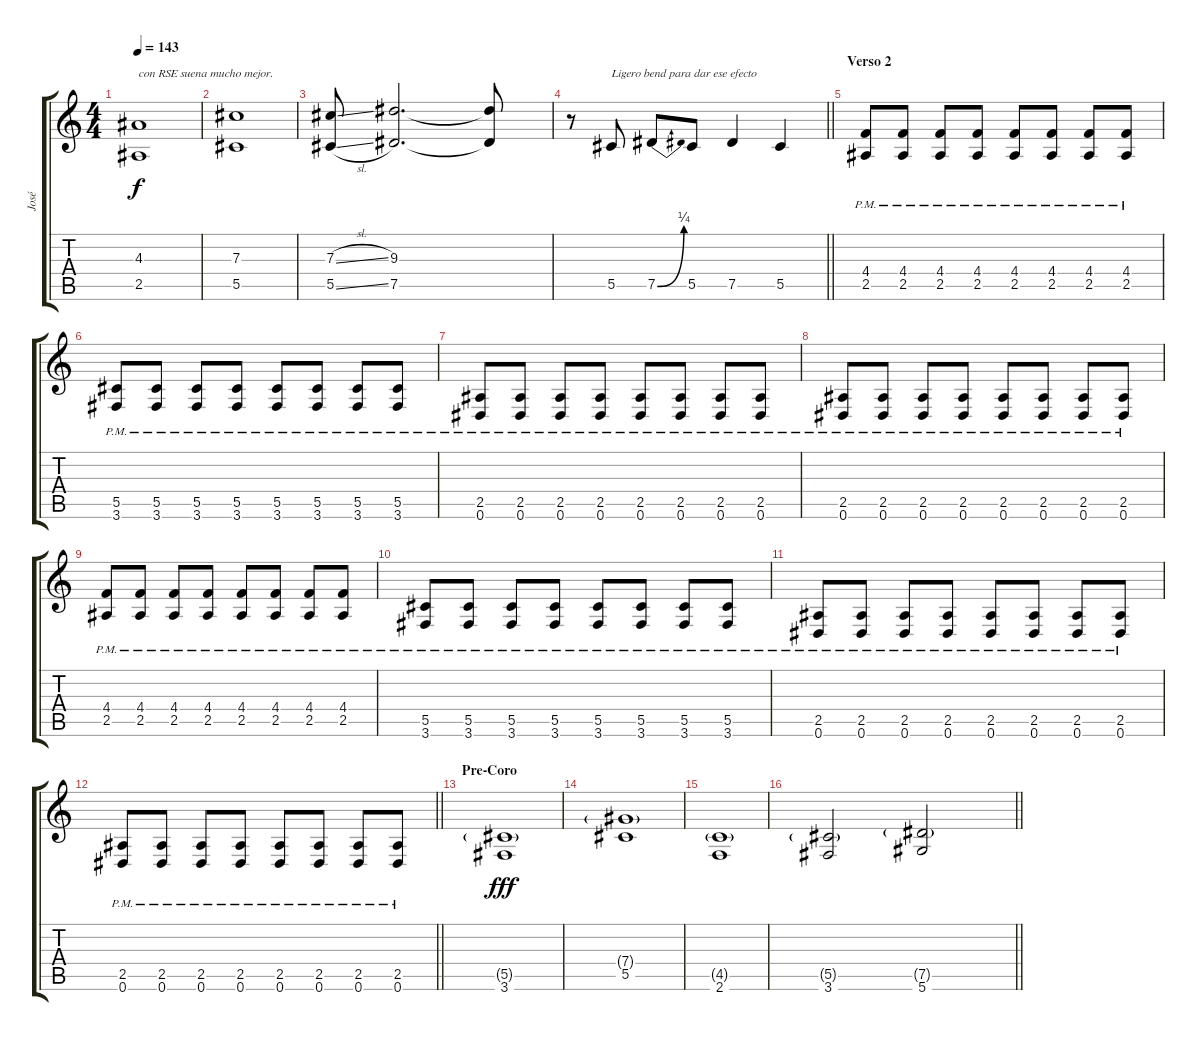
\track ("José" "José") {instrument distortionguitar}
\staff {score tabs}
\tuning (Eb4 Bb3 Gb3 Db3 Ab2 Eb2) {hide}
\ts (4 4)
\tempo 143
\clef g2
\ks c
(4.3 2.5).1{txt "con RSE suena mucho mejor." dy f} |
(7.3 5.5).1 |
(7.3{sl} 5.5{sl}).8 (9.3 7.5).2{d} (9.3{t} 7.5{t}).8 |
\barLineRight lightlight
r.8 5.5.8{txt "Ligero bend para dar ese efecto"} 7.5{be (bend 0 0 60 1)}.8 5.5.8 7.5.4 5.5.4 |
\section ("" "Verso 2")
(4.4{pm} 2.5{pm}).8 (4.4{pm} 2.5{pm}).8 (4.4{pm} 2.5{pm}).8 (4.4{pm} 2.5{pm}).8 (4.4{pm} 2.5{pm}).8 (4.4{pm} 2.5{pm}).8 (4.4{pm} 2.5{pm}).8 (4.4{pm} 2.5{pm}).8 |
(5.5{pm} 3.6{pm}).8 (5.5{pm} 3.6{pm}).8 (5.5{pm} 3.6{pm}).8 (5.5{pm} 3.6{pm}).8 (5.5{pm} 3.6{pm}).8 (5.5{pm} 3.6{pm}).8 (5.5{pm} 3.6{pm}).8 (5.5{pm} 3.6{pm}).8 |
(2.5{pm} 0.6{pm}).8 (2.5{pm} 0.6{pm}).8 (2.5{pm} 0.6{pm}).8 (2.5{pm} 0.6{pm}).8 (2.5{pm} 0.6{pm}).8 (2.5{pm} 0.6{pm}).8 (2.5{pm} 0.6{pm}).8 (2.5{pm} 0.6{pm}).8 |
(2.5{pm} 0.6{pm}).8 (2.5{pm} 0.6{pm}).8 (2.5{pm} 0.6{pm}).8 (2.5{pm} 0.6{pm}).8 (2.5{pm} 0.6{pm}).8 (2.5{pm} 0.6{pm}).8 (2.5{pm} 0.6{pm}).8 (2.5{pm} 0.6{pm}).8 |
(4.4{pm} 2.5{pm}).8 (4.4{pm} 2.5{pm}).8 (4.4{pm} 2.5{pm}).8 (4.4{pm} 2.5{pm}).8 (4.4{pm} 2.5{pm}).8 (4.4{pm} 2.5{pm}).8 (4.4{pm} 2.5{pm}).8 (4.4{pm} 2.5{pm}).8 |
(5.5{pm} 3.6{pm}).8 (5.5{pm} 3.6{pm}).8 (5.5{pm} 3.6{pm}).8 (5.5{pm} 3.6{pm}).8 (5.5{pm} 3.6{pm}).8 (5.5{pm} 3.6{pm}).8 (5.5{pm} 3.6{pm}).8 (5.5{pm} 3.6{pm}).8 |
(2.5{pm} 0.6{pm}).8 (2.5{pm} 0.6{pm}).8 (2.5{pm} 0.6{pm}).8 (2.5{pm} 0.6{pm}).8 (2.5{pm} 0.6{pm}).8 (2.5{pm} 0.6{pm}).8 (2.5{pm} 0.6{pm}).8 (2.5{pm} 0.6{pm}).8 |
\barLineRight lightlight
(2.5{pm} 0.6{pm}).8 (2.5{pm} 0.6{pm}).8 (2.5{pm} 0.6{pm}).8 (2.5{pm} 0.6{pm}).8 (2.5{pm} 0.6{pm}).8 (2.5{pm} 0.6{pm}).8 (2.5{pm} 0.6{pm}).8 (2.5{pm} 0.6{pm}).8 |
\section ("" "Pre-Coro")
(5.5{g} 3.6).1{dy fff instrument electricguitarclean} |
(7.4{g} 5.5).1 |
(4.5{g} 2.6).1 |
\barLineRight lightlight
(5.5{g} 3.6).2 (7.5{g} 5.6).2
